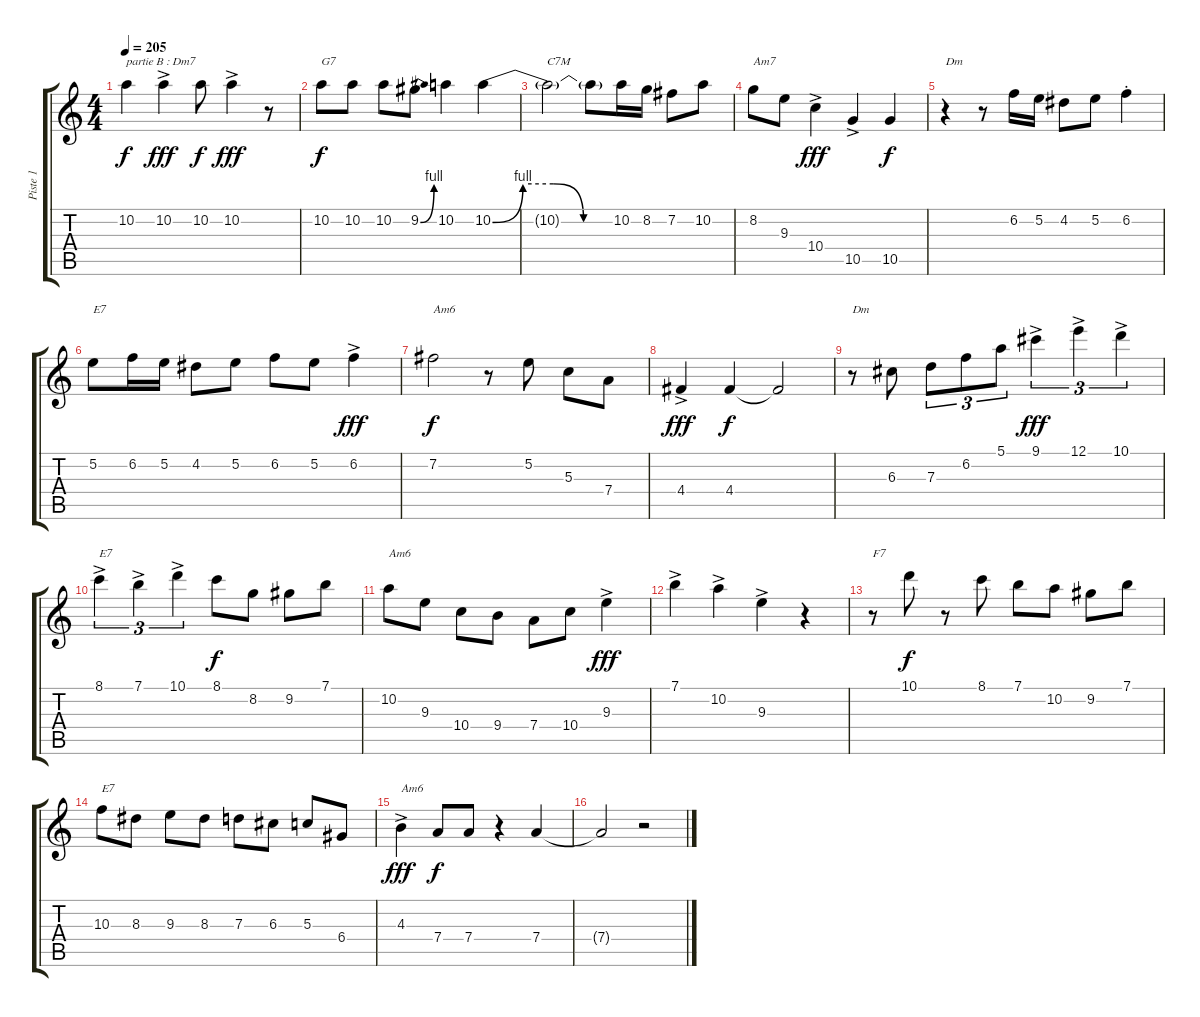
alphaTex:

\track ("Piste 1" "Piste 1") {instrument acousticguitarnylon}
\staff {score tabs}
\tuning (E4 B3 G3 D3 A2 E2) {hide}
\ts (4 4)
\tempo 205
\clef g2
\ks c
10.2{t}.4{txt "partie B : Dm7" dy f} 10.2{ac}.4{dy fff} 10.2.8{dy f} 10.2{ac}.4{dy fff} r.8 |
10.2.8{txt "G7" dy f} 10.2.8 10.2.8 9.2{be (bend 0 0 60 4)}.8 10.2.4 10.2{be (custom 0 0 15 4 30 4 45 0 60 0)}.4 |
10.2{t}.2{txt "C7M"} 10.2{t}.8 10.2.16 8.2.16 7.2.8 10.2.8 |
8.2.8{txt "Am7"} 9.3.8 10.4{ac}.4{dy fff} 10.5{ac}.4 10.5.4{dy f} |
r.4{txt "Dm"} r.8 6.2.16 5.2.16 4.2.8 5.2.8 6.2{st}.4 |
5.2.8{txt "E7"} 6.2.16 5.2.16 4.2.8 5.2.8 6.2.8 5.2.8 6.2{ac}.4{dy fff} |
7.2.2{txt "Am6" dy f} r.8 5.2.8 5.3.8 7.4.8 |
4.4{ac}.4{dy fff} 4.4.4{dy f} 4.4{t}.2 |
r.8{txt "Dm"} 6.3.8 7.3.8{tu (3 2)} 6.2.8{tu (3 2)} 5.1.8{tu (3 2)} 9.1{ac}.4{tu (3 2) dy fff} 12.1{ac}.4{tu (3 2)} 10.1{ac}.4{tu (3 2)} |
8.1{ac}.4{tu (3 2) txt "E7"} 7.1{ac}.4{tu (3 2)} 10.1{ac}.4{tu (3 2)} 8.1.8{dy f} 8.2.8 9.2.8 7.1.8 |
10.2.8{txt "Am6"} 9.3.8 10.4.8 9.4.8 7.4.8 10.4.8 9.3{ac}.4{dy fff} |
7.1{ac}.4 10.2{ac}.4 9.3{ac}.4 r.4 |
r.8{txt "F7"} 10.1.8{dy f} r.8 8.1.8 7.1.8 10.2.8 9.2.8 7.1.8 |
10.3.8{txt "E7"} 8.3.8 9.3.8 8.3.8 7.3.8 6.3.8 5.3.8 6.4.8 |
4.3{ac}.4{txt "Am6" dy fff} 7.4.8{dy f} 7.4.8 r.4 7.4.4 |
7.4{t}.2 r.2
